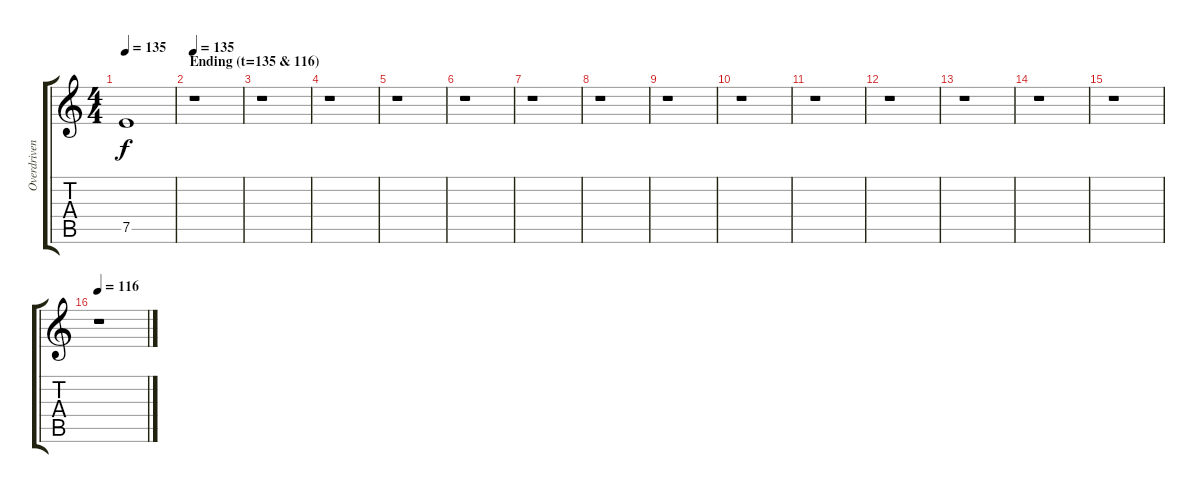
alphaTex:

\track ("Overdriven Guitar I" "Overdriven") {instrument overdrivenguitar}
\staff {score tabs}
\tuning (E4 B3 G3 D3 A2 E2) {hide}
\ts (4 4)
\tempo 135
\clef g2
\ks c
7.5.1{dy f} |
\section ("" "Ending (t=135 & 116)")
\tempo 135
r.1 |
r.1 |
r.1 |
r.1 |
r.1 |
r.1 |
r.1 |
r.1 |
r.1 |
r.1 |
r.1 |
r.1 |
r.1 |
r.1 |
\tempo 116
r.1
